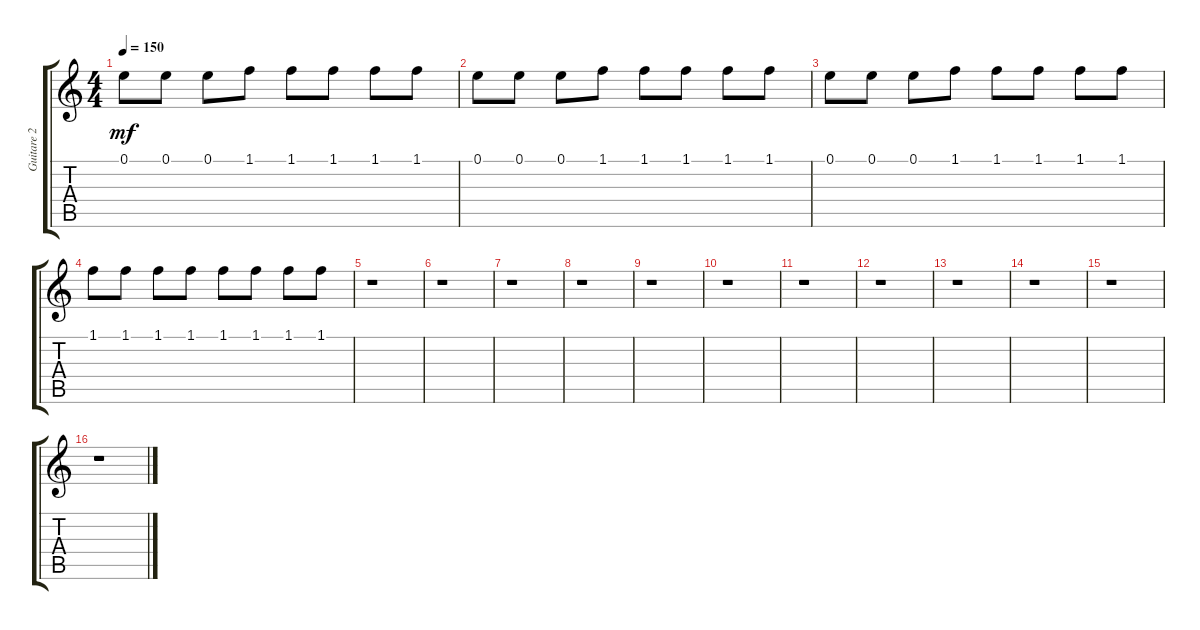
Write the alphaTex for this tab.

\track ("Guitare 2" "Guitare 2") {instrument overdrivenguitar}
\staff {score tabs}
\tuning (E4 B3 G3 D3 A2 E2) {hide}
\ts (4 4)
\tempo 150
\clef g2
\ks c
0.1.8{dy mf} 0.1.8 0.1.8 1.1.8 1.1.8 1.1.8 1.1.8 1.1.8 |
0.1.8 0.1.8 0.1.8 1.1.8 1.1.8 1.1.8 1.1.8 1.1.8 |
0.1.8 0.1.8 0.1.8 1.1.8 1.1.8 1.1.8 1.1.8 1.1.8 |
1.1.8 1.1.8 1.1.8 1.1.8 1.1.8 1.1.8 1.1.8 1.1.8 |
r.1 |
r.1 |
r.1 |
r.1 |
r.1 |
r.1 |
r.1 |
r.1 |
r.1 |
r.1 |
r.1 |
r.1
